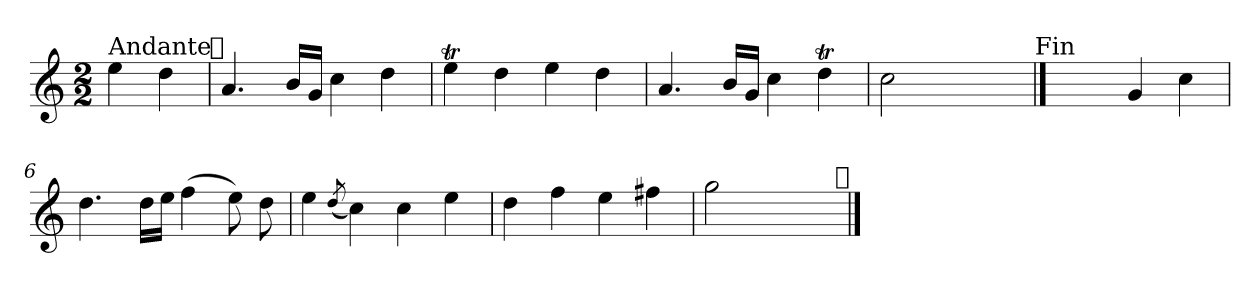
**kern
*part1
*staff1
*clefG2
*k[]
*C:
*M2/2
=
!LO:TX:a:t=Andante
4ee\
4dd\
!LO:TX:a:t=𝄋
=1
4.a/
16b/LL
16g/JJ
4cc\
4dd\
=2
4eet\
4dd\
4ee\
4dd\
=3
4.a/
16b/LL
16g/JJ
4cc\
4ddT\
=4
2cc\
2ryy
!LO:TX:a:t=Fin
==5
2ryy
4g/
4cc\
!!LO:LB:g=z
=6
4.dd\
16dd\LL
16ee\JJ
(>4ff\
8ee\)
8dd\
=7
4ee\
(<8qdd/
4cc\)
4cc\
4ee\
=8
4dd\
4ff\
4ee\
4ff#X\
=9
2gg\
2ryy
!LO:TX:a:t=𝄋
==
*-
